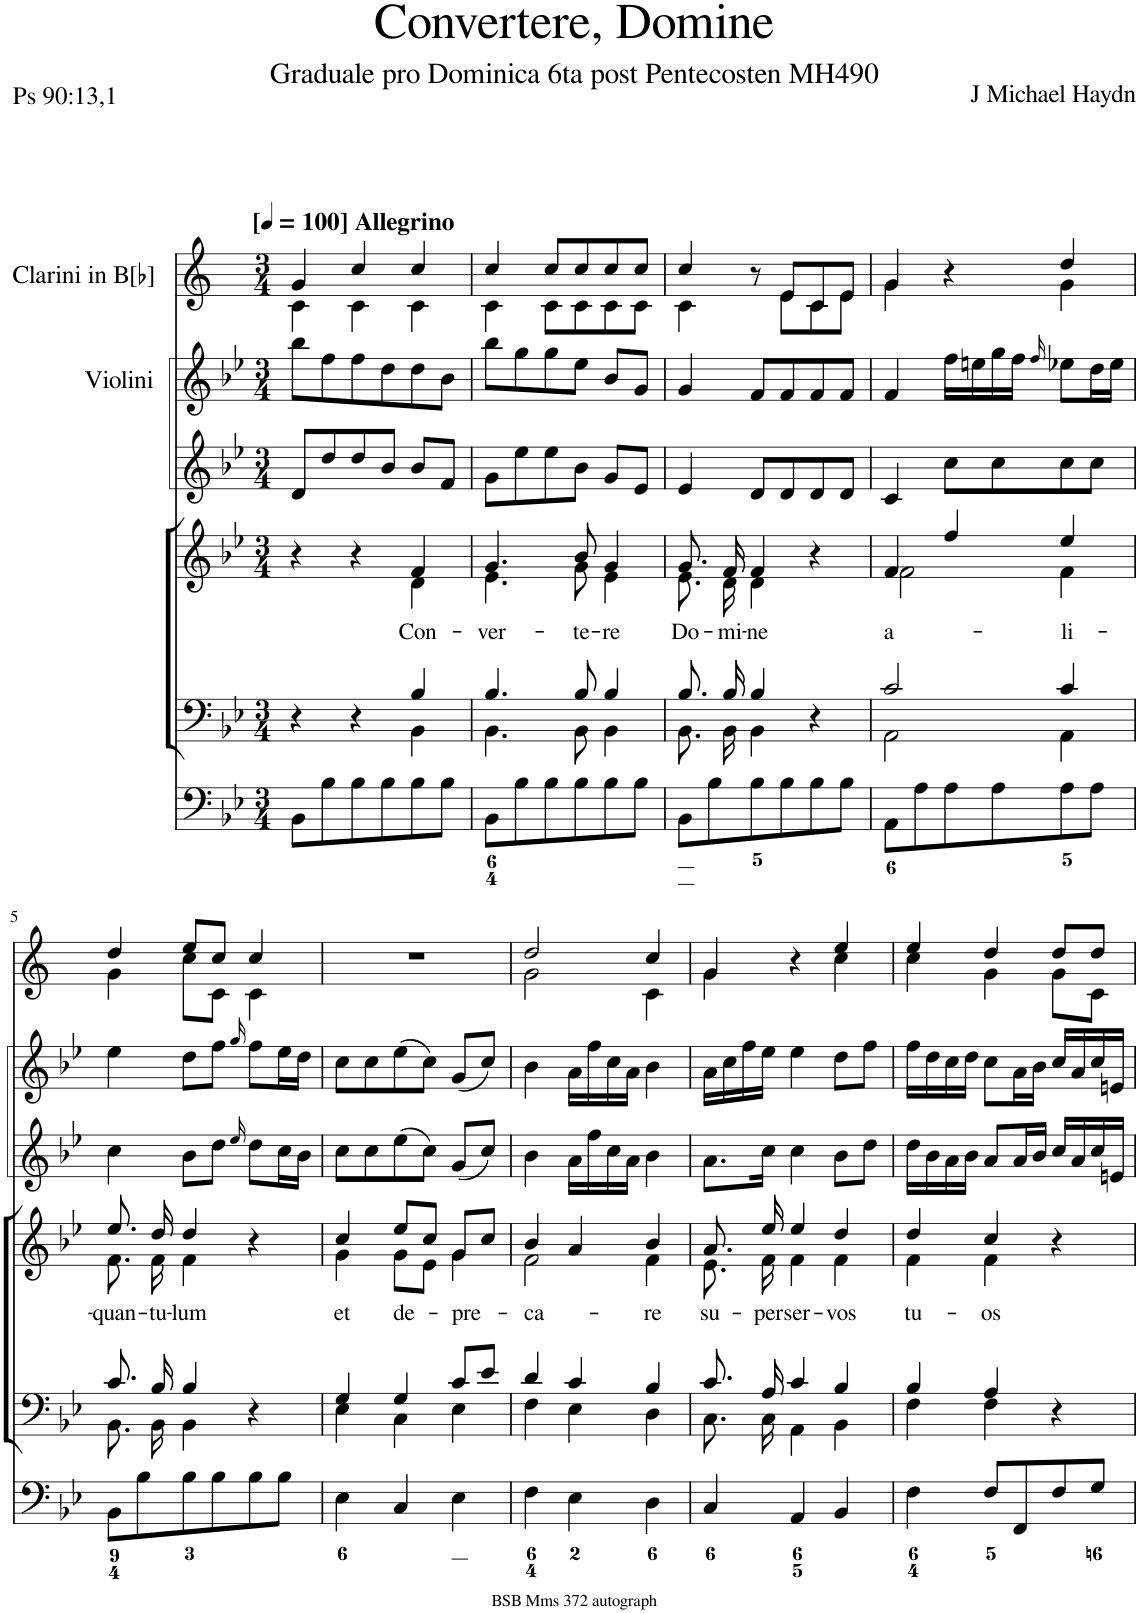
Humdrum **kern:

**kern	**kern	**kern	**text	**kern	**kern	**kern
*part6	*part5	*part4	*part4	*part3	*part2	*part1
*staff6	*staff5	*staff4	*staff4	*staff3	*staff2	*staff1
*I"Organ	*I"Voice	*I"Voice	*	*I"Violin	*I"Violini	*I"Clarini in B[b]
*	*	*	*	*I'Vln	*I'Vln	*
*clefF4	*clefF4	*clefG2	*	*clefG2	*clefG2	*clefG2
*	*	*	*	*	*	*Trd1c2
*k[b-e-]	*k[b-e-]	*k[b-e-]	*	*k[b-e-]	*k[b-e-]	*k[]
*M3/4	*M3/4	*M3/4	*	*M3/4	*M3/4	*M3/4
*MM100	*MM100	*MM100	*	*MM100	*MM100	*MM100
=1	=1	=1	=1	=1	=1	=1
*	*^	*^	*	*	*	*^
!	!	!	!	!	!	!	!	!LO:TX:a:B:t=[	!
!	!	!	!	!	!	!	!	!LO:TX:a:B:t=] Allegrino	!
8BB-\L	4r	2ryy	4r	2ryy	.	8d/L	8bb-\L	4g/	4c\
8B-\	.	.	.	.	.	8dd/	8ff\	.	.
8B-\	4r	.	4r	.	.	8dd/	8ff\	4cc/	4c\
8B-\	.	.	.	.	.	8b-/J	8dd\	.	.
!	!	!	!	!	!LO:LY:b	!	!	!	!
8B-\	4B-/	4BB-\	4f/	4d\	Con-	8b-/L	8dd\	4cc/	4c\
8B-\J	.	.	.	.	.	8f/J	8b-\J	.	.
=2	=2	=2	=2	=2	=2	=2	=2	=2	=2
!	!	!	!	!	!LO:LY:b	!	!	!	!
8BB-\L	4.B-/	4.BB-\	4.g/	4.e-\	-ver-	8g\L	8bb-\L	4cc/	4c\
8B-\	.	.	.	.	.	8ee-\	8gg\	.	.
8B-\	.	.	.	.	.	8ee-\	8gg\	8cc/L	8c\L
!	!	!	!	!	!LO:LY:b	!	!	!	!
8B-\	8B-/	8BB-\	8b-/	8g\	-te-	8b-\J	8ee-\J	8cc/	8c\
!	!	!	!	!	!LO:LY:b	!	!	!	!
8B-\	4B-/	4BB-\	4g/	4e-\	-re	8g/L	8b-/L	8cc/	8c\
8B-\J	.	.	.	.	.	8e-/J	8g/J	8cc/J	8c\J
=3	=3	=3	=3	=3	=3	=3	=3	=3	=3
!	!	!	!	!	!LO:LY:b	!	!	!	!
8BB-\L	8.B-/	8.BB-\	8.g/	8.e-\	Do-	4e-/	4g/	4cc/	4c\
8B-\	.	.	.	.	.	.	.	.	.
!	!	!	!	!	!LO:LY:b	!	!	!	!
.	16B-/	16BB-\	16f/	16d\	-mi-	.	.	.	.
!	!	!	!	!	!LO:LY:b	!	!	!	!
8B-\	4B-/	4BB-\	4f/	4d\	-ne	8d/L	8f/L	8r	8ryy
8B-\	.	.	.	.	.	8d/	8f/	8e/L	8e\L
8B-\	4r	4ryy	4r	4ryy	.	8d/	8f/	8c/	8c\
8B-\J	.	.	.	.	.	8d/J	8f/J	8e/J	8e\J
=4	=4	=4	=4	=4	=4	=4	=4	=4	=4
!	!	!	!	!	!LO:LY:b	!	!	!	!
8AA\L	2c/	2AA\	4f/	2f\	a-	4c/	4f/	4g/	4g\
8A\	.	.	.	.	.	.	.	.	.
8A\	.	.	4ff/	.	.	8cc\L	16ff\LL	4r	4ryy
.	.	.	.	.	.	.	16een\	.	.
8A\	.	.	.	.	.	8cc\	16gg\	.	.
.	.	.	.	.	.	.	16ff\JJ	.	.
.	.	.	.	.	.	.	16qff/	.	.
!	!	!	!	!	!LO:LY:b	!	!	!	!
8A\	4c/	4AA\	4ee-/	4f\	-li-	8cc\	8ee-X\L	4dd/	4g\
8A\J	.	.	.	.	.	8cc\J	16dd\L	.	.
.	.	.	.	.	.	.	16ee-\JJ	.	.
!!LO:LB:g=z	!!
=5	=5	=5	=5	=5	=5	=5	=5	=5	=5
!	!	!	!	!	!LO:LY:b	!	!	!	!
8BB-\L	8.c/	8.BB-\	8.ee-/	8.f\	-quan-	4cc\	4ee-\	4dd/	4g\
8B-\	.	.	.	.	.	.	.	.	.
!	!	!	!	!	!LO:LY:b	!	!	!	!
.	16B-/	16BB-\	16dd/	16f\	-tu-	.	.	.	.
!	!	!	!	!	!LO:LY:b	!	!	!	!
8B-\	4B-/	4BB-\	4dd/	4f\	-lum	8b-\L	8dd\L	8ee/L	8cc\L
8B-\	.	.	.	.	.	8dd\J	8ff\J	8cc/J	8c\J
.	.	.	.	.	.	16qee-/	16qgg/	.	.
8B-\	4r	4ryy	4r	4ryy	.	8dd\L	8ff\L	4cc/	4c\
8B-\J	.	.	.	.	.	16cc\L	16ee-\L	.	.
.	.	.	.	.	.	16b-\JJ	16dd\JJ	.	.
*	*	*	*	*	*	*	*	*v	*v
=6	=6	=6	=6	=6	=6	=6	=6	=6
!	!	!	!	!	!LO:LY:b	!	!	!
4E-\	4G/	4E-\	4cc/	4g\	et	8cc\L	8cc\L	2.r
.	.	.	.	.	.	8cc\	8cc\	.
!	!	!	!	!	!LO:LY:b	!	!	!
4C/	4G/	4C\	8ee-/L	8g\L	de-	(8ee-\	(8ee-\	.
.	.	.	8cc/J	8e-\J	.	8cc\J)	8cc\J)	.
!	!	!	!	!	!LO:LY:b	!	!	!
4E-\	8c/L	4E-\	8g/L	4g\	-pre-	(8g/L	(8g/L	.
.	8e-/J	.	8cc/J	.	.	8cc/J)	8cc/J)	.
=7	=7	=7	=7	=7	=7	=7	=7	=7
!	!	!	!	!	!LO:LY:b	!	!	!
*	*	*	*	*	*	*	*	*^
4F\	4d/	4F\	4b-/	2f\	-ca-	4b-\	4b-\	2dd/	2g\
4E-\	4c/	4E-\	4a/	.	.	16a\LL	16a\LL	.	.
.	.	.	.	.	.	16ff\	16ff\	.	.
.	.	.	.	.	.	16cc\	16cc\	.	.
.	.	.	.	.	.	16a\JJ	16a\JJ	.	.
!	!	!	!	!	!LO:LY:b	!	!	!	!
4D\	4B-/	4D\	4b-/	4f\	-re	4b-\	4b-\	4cc/	4c\
=8	=8	=8	=8	=8	=8	=8	=8	=8	=8
!	!	!	!	!	!LO:LY:b	!	!	!	!
4C/	8.c/	8.C\	8.a/	8.e-\	su-	8.a\L	16a\LL	4g/	4g\
.	.	.	.	.	.	.	16cc\	.	.
.	.	.	.	.	.	.	16ff\	.	.
!	!	!	!	!	!LO:LY:b	!	!	!	!
.	16A/	16C\	16ee-/	16f\	-per	16cc\Jk	16ee-\JJ	.	.
!	!	!	!	!	!LO:LY:b	!	!	!	!
4AA/	4c/	4AA\	4ee-/	4f\	ser-	4cc\	4ee-\	4r	4ryy
!	!	!	!	!	!LO:LY:b	!	!	!	!
4BB-/	4B-/	4BB-\	4dd/	4f\	-vos	8b-\L	8dd\L	4ee/	4cc\
.	.	.	.	.	.	8dd\J	8ff\J	.	.
=9	=9	=9	=9	=9	=9	=9	=9	=9	=9
!	!	!	!	!	!LO:LY:b	!	!	!	!
4F\	4B-/	4F\	4dd/	4f\	tu-	16dd\LL	16ff\LL	4ee/	4cc\
.	.	.	.	.	.	16b-\	16dd\	.	.
.	.	.	.	.	.	16a\	16cc\	.	.
.	.	.	.	.	.	16b-\JJ	16dd\JJ	.	.
!	!	!	!	!	!LO:LY:b	!	!	!	!
8F/L	4A/	4F\	4cc/	4f\	-os	8a/L	8cc\L	4dd/	4g\
8FF/	.	.	.	.	.	16a/L	16a\L	.	.
.	.	.	.	.	.	16b-/JJ	16b-\JJ	.	.
8F/	4r	4ryy	4r	4ryy	.	16cc/LL	16cc/LL	8dd/L	8g\L
.	.	.	.	.	.	16a/	16a/	.	.
8G/J	.	.	.	.	.	16cc/	16cc/	8dd/J	8c\J
.	.	.	.	.	.	16en/JJ	16en/JJ	.	.
*	*v	*v	*	*	*	*	*	*v	*v
*	*	*v	*v	*	*	*	*
=	=	=	=	=	=	=
*-	*-	*-	*-	*-	*-	*-
